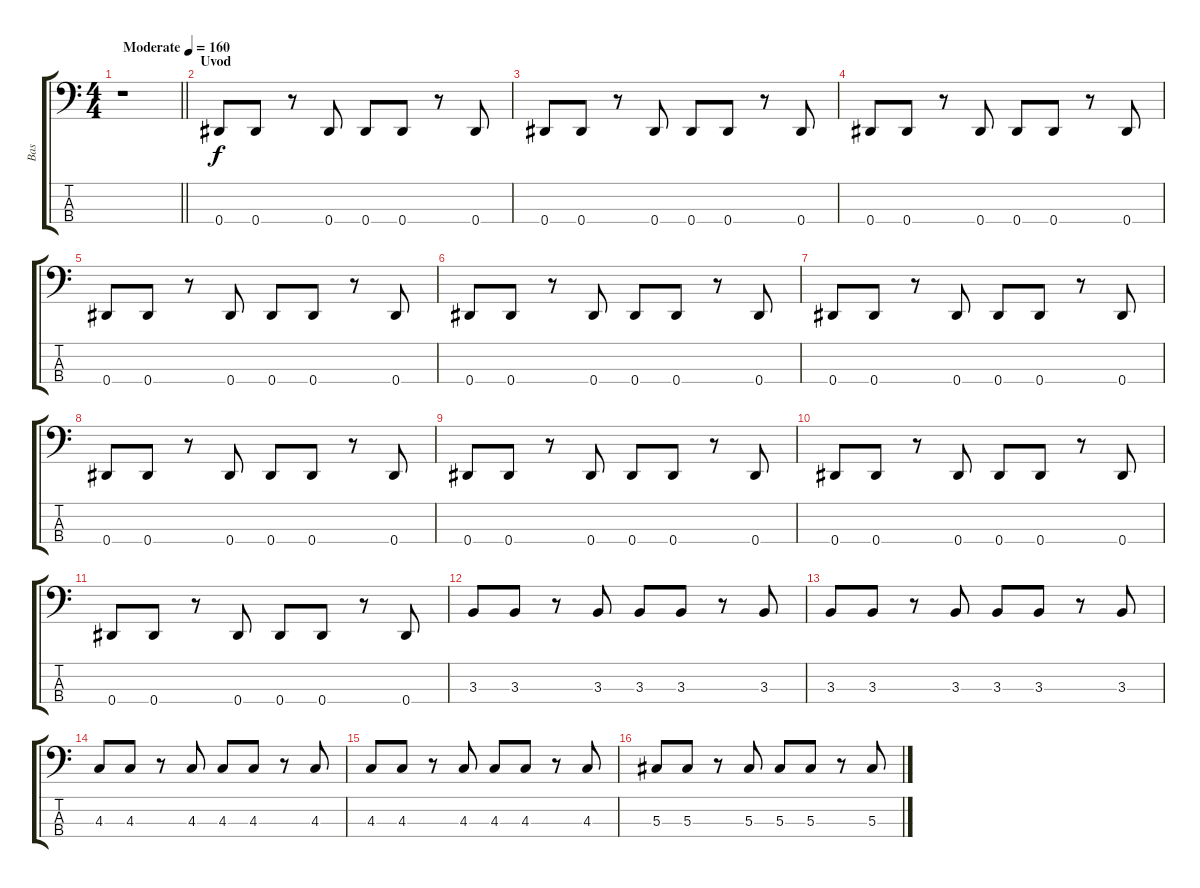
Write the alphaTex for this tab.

\track ("Bas" "Bas") {instrument electricbassfinger}
\staff {score tabs}
\tuning (Gb2 Db2 Ab1 Eb1) {hide}
\ts (4 4)
\tempo (160 "Moderate")
\clef f4
\barLineRight lightlight
\ks c
r.1{dy f instrument electricbassfinger} |
\section ("" "Uvod")
0.4.8 0.4.8 r.8 0.4.8 0.4.8 0.4.8 r.8 0.4.8 |
0.4.8 0.4.8 r.8 0.4.8 0.4.8 0.4.8 r.8 0.4.8 |
0.4.8 0.4.8 r.8 0.4.8 0.4.8 0.4.8 r.8 0.4.8 |
0.4.8 0.4.8 r.8 0.4.8 0.4.8 0.4.8 r.8 0.4.8 |
0.4.8 0.4.8 r.8 0.4.8 0.4.8 0.4.8 r.8 0.4.8 |
0.4.8 0.4.8 r.8 0.4.8 0.4.8 0.4.8 r.8 0.4.8 |
0.4.8 0.4.8 r.8 0.4.8 0.4.8 0.4.8 r.8 0.4.8 |
0.4.8 0.4.8 r.8 0.4.8 0.4.8 0.4.8 r.8 0.4.8 |
0.4.8 0.4.8 r.8 0.4.8 0.4.8 0.4.8 r.8 0.4.8 |
0.4.8 0.4.8 r.8 0.4.8 0.4.8 0.4.8 r.8 0.4.8 |
3.3.8 3.3.8 r.8 3.3.8 3.3.8 3.3.8 r.8 3.3.8 |
3.3.8 3.3.8 r.8 3.3.8 3.3.8 3.3.8 r.8 3.3.8 |
4.3.8 4.3.8 r.8 4.3.8 4.3.8 4.3.8 r.8 4.3.8 |
4.3.8 4.3.8 r.8 4.3.8 4.3.8 4.3.8 r.8 4.3.8 |
5.3.8 5.3.8 r.8 5.3.8 5.3.8 5.3.8 r.8 5.3.8
